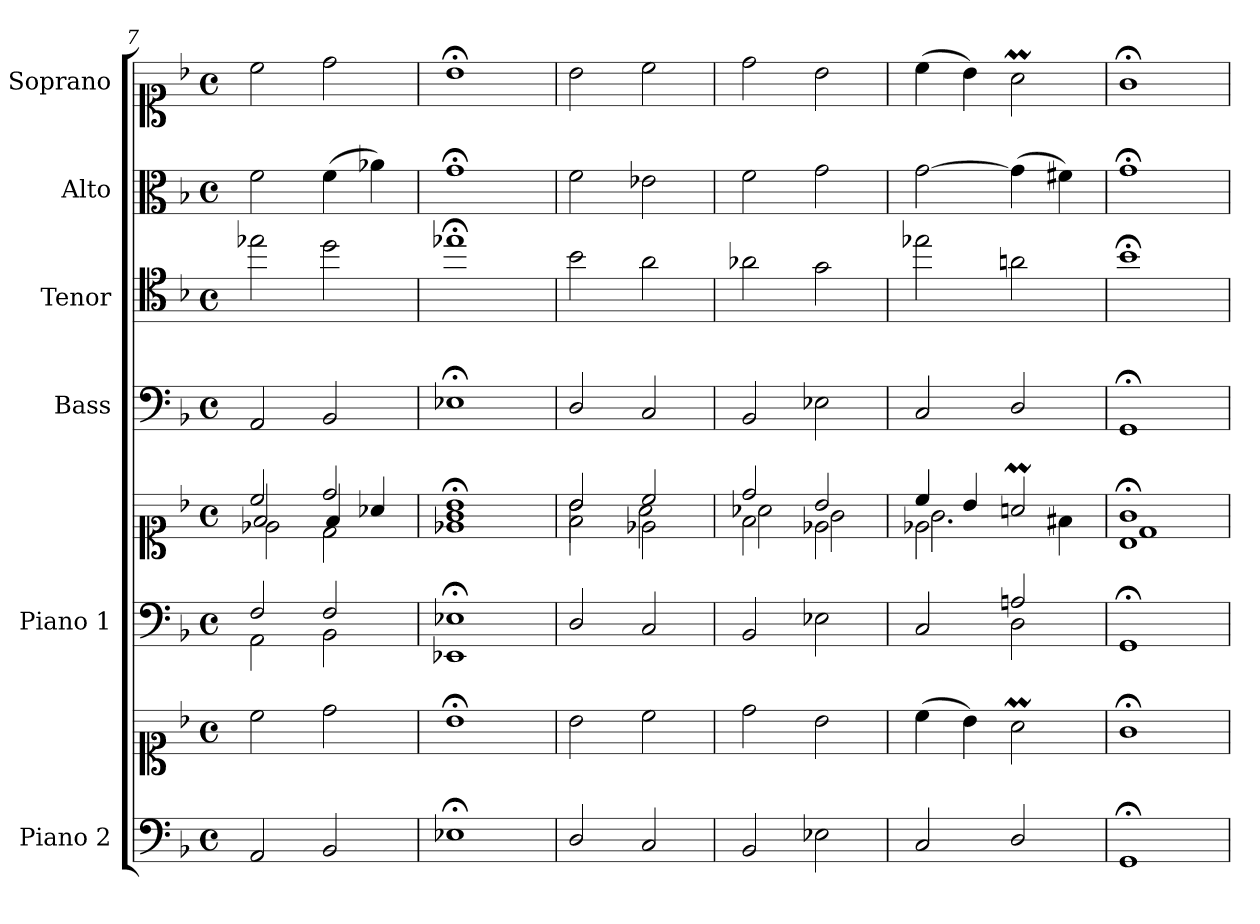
**kern	**kern	**kern	**kern	**kern	**kern	**kern	**kern
*part6	*part6	*part5	*part5	*part4	*part3	*part2	*part1
*staff8	*staff7	*staff6	*staff5	*staff4	*staff3	*staff2	*staff1
*I"Piano 2	*	*I"Piano 1	*	*I"Bass	*I"Tenor	*I"Alto	*I"Soprano
*I'Pno 2	*	*I'Pno 1	*	*I'B.	*I'T.	*I'A.	*I'S.
*clefF4	*clefC1	*clefF4	*clefC1	*clefF4	*clefC4	*clefC3	*clefC1
*	*	*	*	*	*ITrd7c12	*	*
*k[b-]	*k[b-]	*k[b-]	*k[b-]	*k[b-]	*k[b-]	*k[b-]	*k[b-]
*F:	*F:	*F:	*F:	*F:	*F:	*F:	*F:
*M4/4	*M4/4	*M4/4	*M4/4	*M4/4	*M4/4	*M4/4	*M4/4
*met(c)	*met(c)	*met(c)	*met(c)	*met(c)	*met(c)	*met(c)	*met(c)
=7	=7	=7	=7	=7	=7	=7	=7
*	*	*^	*^	*	*	*	*
*	*	*	*	*	*^	*	*	*	*
2AA/	2cc\	2F/	2AA\	2cc/	2f/	2e-X\	2AA/	2e-X\	2f\	2cc\
2BB-/	2dd\	2F/	2BB-\	2dd/	4f/	2d\	2BB-/	2d\	(4f\	2dd\
.	.	.	.	.	4a-X/	.	.	.	4a-X\)	.
=8	=8	=8	=8	=8	=8	=8	=8	=8	=8	=8
1E-X;\	1b-;<\	1E-X;/	1EE-X\	1b-;</	1g\	1e-X\	1E-X;<\	1e-X;<\	1g;<\	1b-;<\
*	*	*v	*v	*	*	*	*	*	*	*
=9	=9	=9	=9	=9	=9	=9	=9	=9	=9
2D/	2b-\	2D/	2b-/	2f\	2b-\	2D/	2B-\	2f\	2b-\
2C/	2cc\	2C/	2cc/	2e-X\	2a\	2C/	2A\	2e-X\	2cc\
=10	=10	=10	=10	=10	=10	=10	=10	=10	=10
2BB-/	2dd\	2BB-/	2dd/	2f\	2a-X\	2BB-/	2A-X\	2f\	2dd\
2E-X\	2b-\	2E-X\	2b-/	2e-X\	2g\	2E-X\	2G\	2g\	2b-\
=11	=11	=11	=11	=11	=11	=11	=11	=11	=11
*	*	*^	*	*	*	*	*	*	*
2C/	(4cc\	2ryy	2C/	4cc/	2e-X\	2.g\	2C/	2e-X\	[>2g\	(4cc\
.	4b-\)	.	.	4b-/	.	.	.	.	.	4b-\)
2D/	2am\	2An/	2D\	2anm/	2ryy	.	2D/	2An\	(4g\]	2am\
.	.	.	.	.	.	4f#X\	.	.	4f#X\)	.
*	*	*v	*v	*	*	*	*	*	*	*
=12	=12	=12	=12	=12	=12	=12	=12	=12	=12
1GG;/	1g;<\	1GG;/	1g;</	1B-\	1d\	1GG;</	1B-;<\	1g;<\	1g;<\
*	*	*	*v	*v	*v	*	*	*	*
=	=	=	=	=	=	=	=
*-	*-	*-	*-	*-	*-	*-	*-
